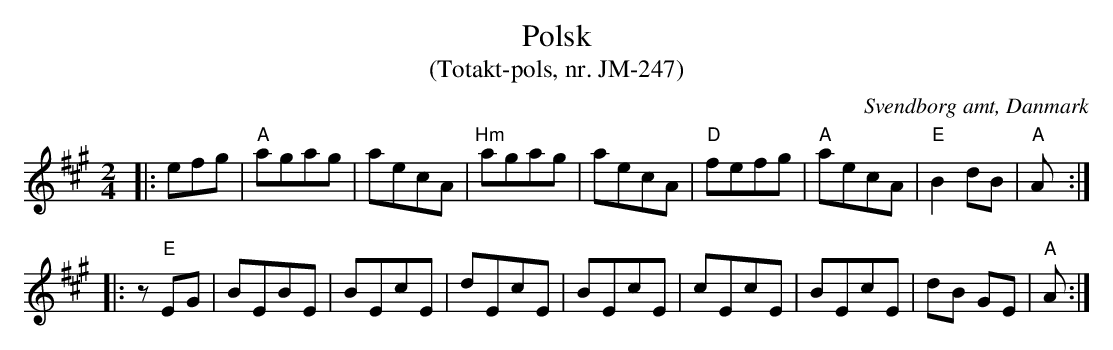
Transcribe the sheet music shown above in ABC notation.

X:1
T:Polsk
T:(Totakt-pols, nr. JM-247)
O:Svendborg amt, Danmark
M:2/4
L:1/8
K:A
|: efg | "A"agag | aecA | "Hm"agag | aecA | "D"fefg | "A"aecA | "E"B2 dB | "A"A :|
|: z "E"EG | BEBE | BEcE | dEcE | BEcE | cEcE | BEcE | dB GE | "A"A :|
